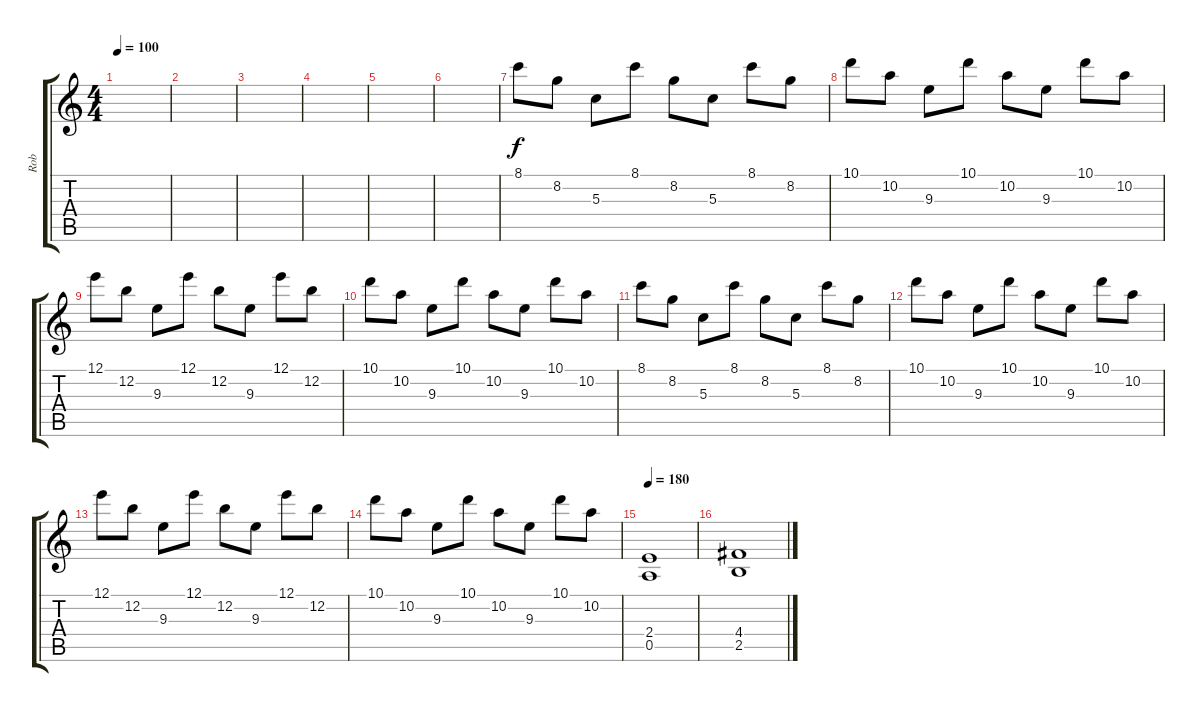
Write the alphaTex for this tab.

\track ("Rob" "Rob") {instrument distortionguitar}
\staff {score tabs}
\tuning (E4 B3 G3 D3 A2 E2) {hide}
\ts (4 4)
\tempo 100
\clef g2
\ks c
|
|
|
|
|
|
8.1.8{volume 13} 8.2.8 5.3.8 8.1.8 8.2.8 5.3.8 8.1.8 8.2.8 |
10.1.8 10.2.8 9.3.8 10.1.8 10.2.8 9.3.8 10.1.8 10.2.8 |
12.1.8 12.2.8 9.3.8 12.1.8 12.2.8 9.3.8 12.1.8 12.2.8 |
10.1.8 10.2.8 9.3.8 10.1.8 10.2.8 9.3.8 10.1.8 10.2.8 |
8.1.8 8.2.8 5.3.8 8.1.8 8.2.8 5.3.8 8.1.8 8.2.8 |
10.1.8 10.2.8 9.3.8 10.1.8 10.2.8 9.3.8 10.1.8 10.2.8 |
12.1.8 12.2.8 9.3.8 12.1.8 12.2.8 9.3.8 12.1.8 12.2.8 |
10.1.8 10.2.8 9.3.8 10.1.8 10.2.8 9.3.8 10.1.8 10.2.8 |
\tempo 180
(2.4 0.5).1{volume 13} |
(4.4 2.5).1
